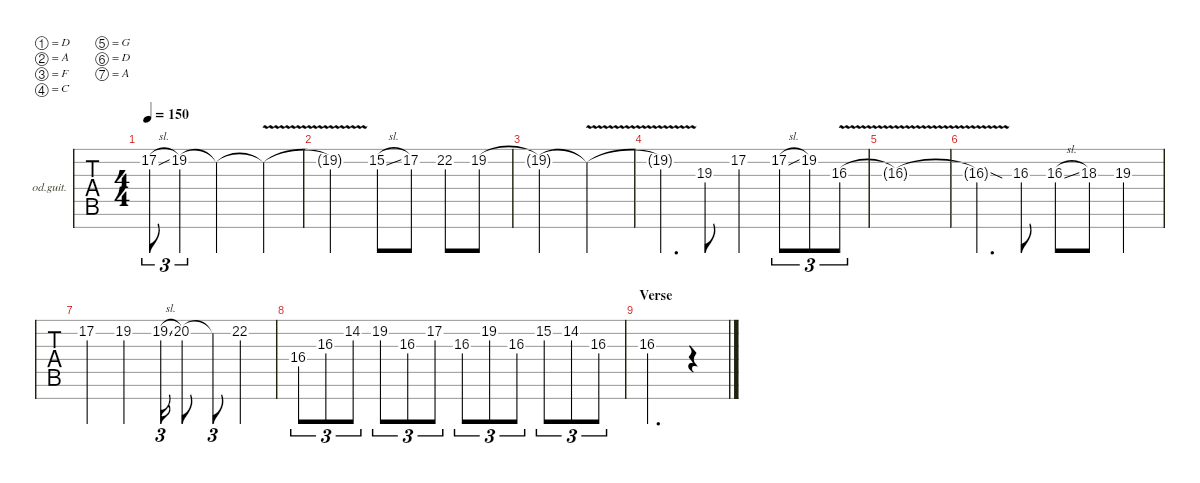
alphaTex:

\defaultSystemsLayout 4
\hideDynamics
\bracketExtendMode nobrackets
\firstSystemTrackNameOrientation horizontal
\otherSystemsTrackNameOrientation horizontal
\track ("Lead" "od.guit.") {solo instrument overdrivenguitar}
\staff {tabs}
\tuning (D4 A3 F3 C3 G2 D2 A1)
\ts (4 4)
\scale
1.06666
\tempo 150
\accidentals auto
\clef g2
\ottava regular
\simile none
\ks c
17.2{sl}.8{tu (3 2) dy mf beam Down} 19.2.4{tu (3 2) beam Down} 19.2{t}.2{beam Down} 19.2{v t}.4{beam Down} |
\scale
0.977779 19.2{v t}.2{beam Down} 15.2{sl}.8{beam Down} 17.2.8{beam Down} 22.2.8{beam Down} 19.2.8{beam Down} |
\scale
0.977779 19.2{t}.2{beam Down} 19.2{v t}.2{beam Down} |
\scale
0.977779 19.2{v t}.4{d beam Down} 19.3.8{beam Down} 17.2.4{beam Down} 17.2{sl}.8{tu (3 2) beam Down} 19.2.8{tu (3 2) beam Down} 16.3{v}.8{tu (3 2) beam Down} |
\scale
1.06224 16.3{v t}.1{beam Down} |
\scale
0.973358 16.3{v sod t}.4{d beam Down} 16.3.8{beam Down} 16.3{sl}.8{beam Down} 18.3.8{beam Down} 19.3.4{beam Down} |
\scale
0.973358 17.2.4{beam Down} 19.2.4{beam Down} 19.2{sl}.16{tu (3 2) beam Down} 20.2.8{beam Down} 20.2{t}.8{tu (3 2) beam Down} 22.2.4{beam Down} |
\scale
0.991042 16.4.8{tu (3 2) beam Down} 16.3.8{tu (3 2) beam Down} 14.2.8{tu (3 2) beam Down} 19.2.8{tu (3 2) beam Down} 16.3.8{tu (3 2) beam Down} 17.2.8{tu (3 2) beam Down} 16.3.8{tu (3 2) beam Down} 19.2.8{tu (3 2) beam Down} 16.3.8{tu (3 2) beam Down} 15.2.8{tu (3 2) beam Down} 14.2.8{tu (3 2) beam Down} 16.3.8{tu (3 2) beam Down} |
\section ("" "Verse")
\scale
1.06666 16.3.2{d beam Down} r.4{beam Down} |
\scale
0.977779 |
\scale
0.977779 |
\scale
0.977779 |
\scale
1.06224 |
\scale
0.973358 |
\scale
0.973358 |
\scale
0.991042
